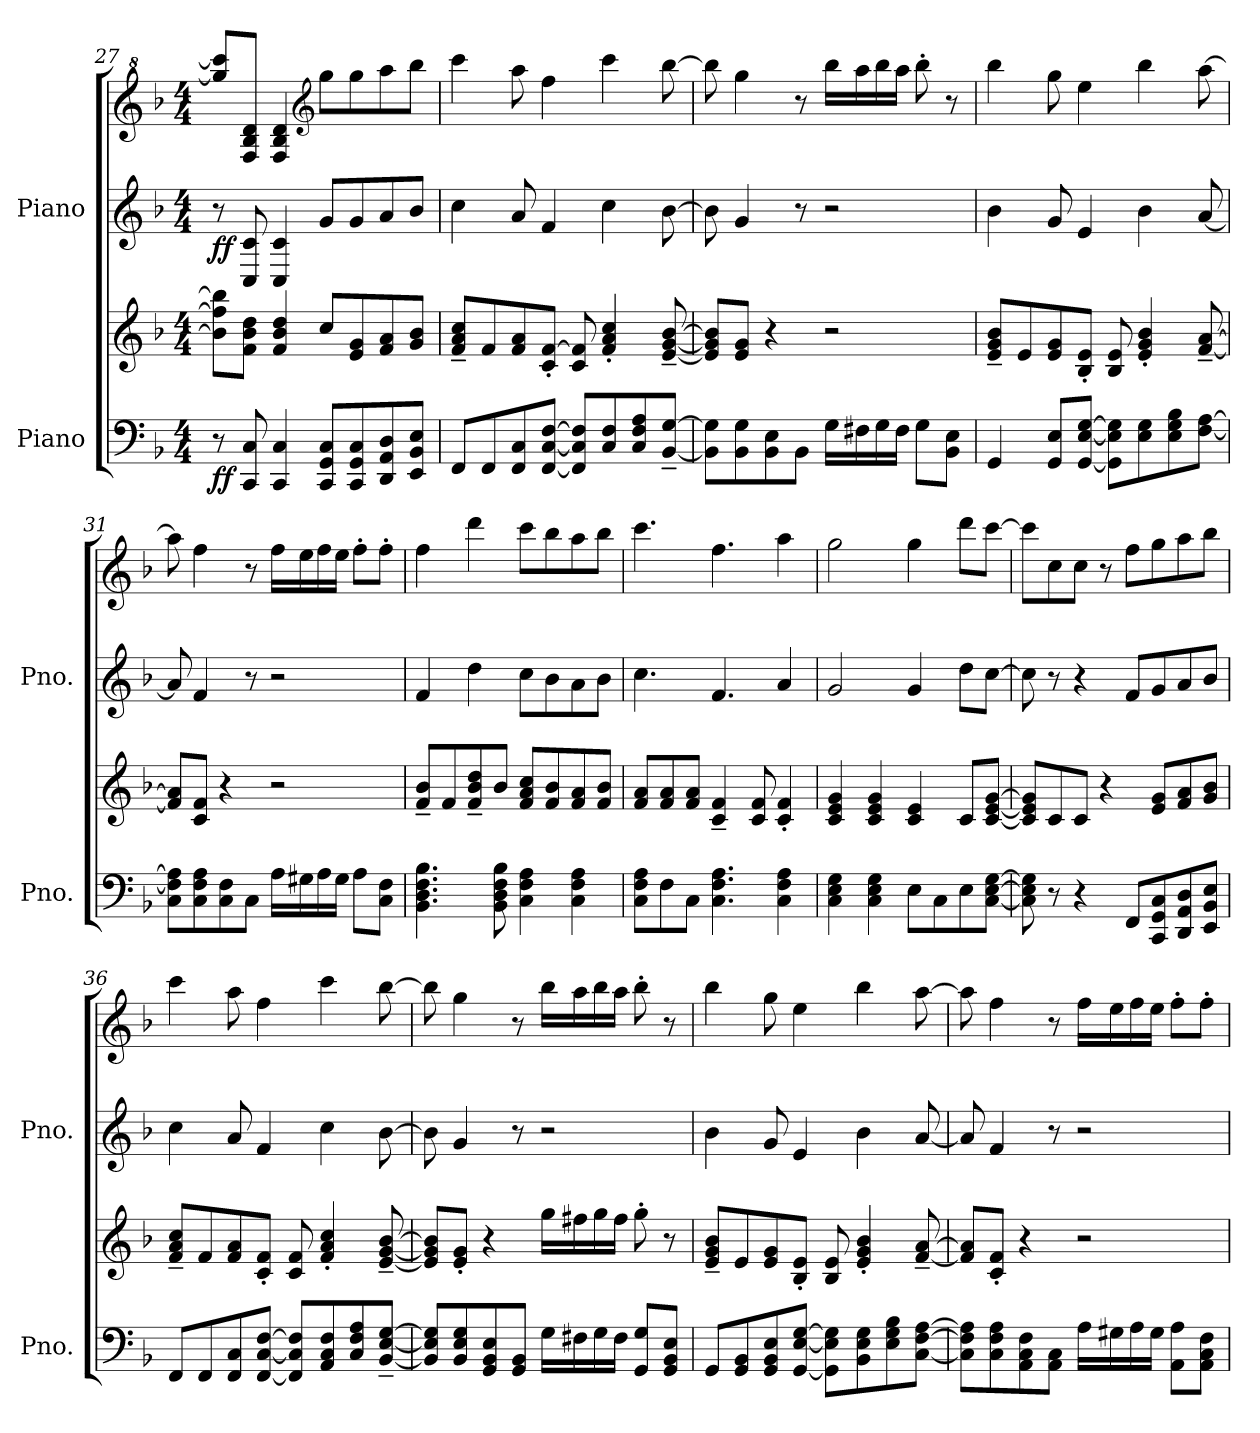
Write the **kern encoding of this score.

**kern	**kern	**dynam	**kern	**kern	**dynam
*part2	*part2	*part2	*part1	*part1	*part1
*staff4	*staff3	*staff3/4	*staff2	*staff1	*staff1/2
*I"Piano	*	*	*I"Piano	*	*
*I'Pno.	*	*	*I'Pno.	*	*
*clefF4	*clefG2	*	*clefG2	*clefG^2	*
*k[b-]	*k[b-]	*	*k[b-]	*k[b-]	*
*M4/4	*M4/4	*	*M4/4	*M4/4	*
=27	=27	=27	=27	=27	=27
!	!	!LO:DY:b=2	!	!	!
!	!	!LO:DY:n=1:b	!	!	!LO:DY:b=2
!	!	!	!	!	!LO:DY:n=1:b
8r	8b-\] 8ff\] 8bb-\]L	f f	8r	8ggg/] 8cccc/]L	f f
8CC/ 8C/	8f\ 8b-\ 8dd\J	.	8C/ 8c/	8f/ 8b-/ 8dd/J	.
4CC/ 4C/	4f/ 4b-/ 4dd/	.	4C/ 4c/	4f/ 4b-/ 4dd/	.
*	*	*	*	*clefG2	*
8CC/ 8GG/ 8C/L	8cc/L	.	8g/L	8gg\L	.
8CC/ 8GG/ 8C/	8e/ 8g/	.	8g/	8gg\	.
8DD/ 8AA/ 8D/	8f/ 8a/	.	8a/	8aa\	.
8EE/ 8BB-/ 8E/J	8g/ 8b-/J	.	8b-/J	8bb-\J	.
!!LO:LB:g=z
=28	=28	=28	=28	=28	=28
8FF/L	8f/~ 8a/~ 8cc/~L	.	4cc\	4ccc\	.
8FF/	8f/	.	.	.	.
8FF/ 8C/	8f/ 8a/	.	8a/	8aa\	.
[8FF/ [8C/ [8F/J	8c/' [8f/'J	.	4f/	4ff\	.
8FF/] 8C/] 8F/]L	8c/ 8f/]	.	.	.	.
8C/ 8F/	4f/' 4a/' 4cc/'	.	4cc\	4ccc\	.
8C/ 8F/ 8A/	.	.	.	.	.
[8BB-/~ [8G/~J	[8e/~ [8g/~ [8b-/~	.	[8b-\	[8bb-\	.
=29	=29	=29	=29	=29	=29
8BB-\] 8G\]L	8e/] 8g/] 8b-/]L	.	8b-\]	8bb-\]	.
8BB-\ 8G\	8e/ 8g/J	.	4g/	4gg\	.
8BB-\ 8E\	4r	.	.	.	.
8BB-\J	.	.	8r	8r	.
16G\LL	2r	.	2r	16bb-\LL	.
16F#X\	.	.	.	16aa\	.
16G\	.	.	.	16bb-\	.
16F#\JJ	.	.	.	16aa\JJ	.
8G\L	.	.	.	8bb-'\	.
8BB-\ 8E\J	.	.	.	8r	.
=30	=30	=30	=30	=30	=30
4GG/	8e/~ 8g/~ 8b-/~L	.	4b-\	4bb-\	.
.	8e/	.	.	.	.
8GG/ 8E/L	8e/ 8g/	.	8g/	8gg\	.
[8GG/ [8E/ [8G/J	8B-/' 8e/'J	.	4e/	4ee\	.
8GG\] 8E\] 8G\]L	8B-/ 8e/	.	.	.	.
8E\ 8G\	4e/' 4g/' 4b-/'	.	4b-\	4bb-\	.
8E\ 8G\ 8B-\	.	.	.	.	.
[8F\ [8A\J	[8f/~ [8a/~	.	[8a/	[8aa\	.
=31	=31	=31	=31	=31	=31
8C\ 8F\] 8A\]L	8f/] 8a/]L	.	8a/]	8aa\]	.
8C\ 8F\ 8A\	8c/ 8f/J	.	4f/	4ff\	.
8C\ 8F\	4r	.	.	.	.
8C\J	.	.	8r	8r	.
16A\LL	2r	.	2r	16ff\LL	.
16G#X\	.	.	.	16ee\	.
16A\	.	.	.	16ff\	.
16G#\JJ	.	.	.	16ee\JJ	.
8A\L	.	.	.	8ff'\L	.
8C\ 8F\J	.	.	.	8ff'\J	.
!!LO:PB:g=z
=32	=32	=32	=32	=32	=32
4.BB-\ 4.D\ 4.F\ 4.B-\	8f/~ 8b-/~L	.	4f/	4ff\	.
.	8f/	.	.	.	.
.	8f/~ 8b-/~ 8dd/~	.	4dd\	4ddd\	.
8BB-\ 8D\ 8F\ 8B-\	8b-/J	.	.	.	.
4C\ 4F\ 4A\	8f/ 8a/ 8cc/L	.	8cc\L	8ccc\L	.
.	8f/ 8b-/	.	8b-\	8bb-\	.
4C\ 4F\ 4A\	8f/ 8a/	.	8a\	8aa\	.
.	8f/ 8b-/J	.	8b-\J	8bb-\J	.
=33	=33	=33	=33	=33	=33
8C\ 8F\ 8A\L	8f/ 8a/L	.	4.cc\	4.ccc\	.
8F\	8f/ 8a/	.	.	.	.
8C\J	8f/ 8a/J	.	.	.	.
4.C\ 4.F\ 4.A\	4c/~ 4f/~	.	4.f/	4.ff\	.
.	8c/ 8f/	.	.	.	.
4C\ 4F\ 4A\	4c/' 4f/'	.	4a/	4aa\	.
=34	=34	=34	=34	=34	=34
4C\ 4E\ 4G\	4c/ 4e/ 4g/	.	2g/	2gg\	.
4C\ 4E\ 4G\	4c/ 4e/ 4g/	.	.	.	.
8E\L	4c/ 4e/	.	4g/	4gg\	.
8C\	.	.	.	.	.
8E\	8c/L	.	8dd\L	8ddd\L	.
[8C\ [8E\ [8G\J	[8c/ [8e/ [8g/J	.	[8cc\J	[8ccc\J	.
=35	=35	=35	=35	=35	=35
8C\] 8E\] 8G\]	8c/] 8e/] 8g/]L	.	8cc\]	8ccc\L]	.
8r	8c/	.	8r	8cc\	.
4r	8c/J	.	4r	8cc\J	.
.	4r	.	.	8r	.
8FF/L	.	.	8f/L	8ff\L	.
8CC/ 8GG/ 8C/	8e/ 8g/L	.	8g/	8gg\	.
8DD/ 8AA/ 8D/	8f/ 8a/	.	8a/	8aa\	.
8EE/ 8BB-/ 8E/J	8g/ 8b-/J	.	8b-/J	8bb-\J	.
=36	=36	=36	=36	=36	=36
8FF/L	8f/~ 8a/~ 8cc/~L	.	4cc\	4ccc\	.
8FF/	8f/	.	.	.	.
8FF/ 8C/	8f/ 8a/	.	8a/	8aa\	.
[8FF/ [8C/ [8F/J	8c/' 8f/'J	.	4f/	4ff\	.
8FF/] 8C/] 8F/]L	8c/ 8f/	.	.	.	.
8AA/ 8C/ 8F/	4f/' 4a/' 4cc/'	.	4cc\	4ccc\	.
8C/ 8F/ 8A/	.	.	.	.	.
[8BB-/~ [8E/~ [8G/~J	[8e/~ [8g/~ [8b-/~	.	[8b-\	[8bb-\	.
!!LO:LB:g=z
=37	=37	=37	=37	=37	=37
8BB-/] 8E/] 8G/]L	8e/] 8g/] 8b-/]L	.	8b-\]	8bb-\]	.
8BB-/ 8E/ 8G/	8e/' 8g/'J	.	4g/	4gg\	.
8GG/ 8BB-/ 8E/	4r	.	.	.	.
8GG/ 8BB-/J	.	.	8r	8r	.
16G\LL	16gg\LL	.	2r	16bb-\LL	.
16F#X\	16ff#X\	.	.	16aa\	.
16G\	16gg\	.	.	16bb-\	.
16F#\JJ	16ff#\JJ	.	.	16aa\JJ	.
8GG/ 8G/L	8gg'\	.	.	8bb-'\	.
8GG/ 8BB-/ 8E/J	8r	.	.	8r	.
=38	=38	=38	=38	=38	=38
8GG/L	8e/~ 8g/~ 8b-/~L	.	4b-\	4bb-\	.
8GG/ 8BB-/	8e/	.	.	.	.
8GG/ 8BB-/ 8E/	8e/ 8g/	.	8g/	8gg\	.
[8GG/ [8E/ [8G/J	8B-/' 8e/'J	.	4e/	4ee\	.
8GG\] 8E\] 8G\]L	8B-/ 8e/	.	.	.	.
8BB-\ 8E\ 8G\	4e/' 4g/' 4b-/'	.	4b-\	4bb-\	.
8E\ 8G\ 8B-\	.	.	.	.	.
[8C\ [8F\ [8A\J	[8f/~ [8a/~	.	[8a/	[8aa\	.
=39	=39	=39	=39	=39	=39
8C\] 8F\] 8A\]L	8f/] 8a/]L	.	8a/]	8aa\]	.
8C\ 8F\ 8A\	8c/' 8f/'J	.	4f/	4ff\	.
8AA\ 8C\ 8F\	4r	.	.	.	.
8AA\ 8C\J	.	.	8r	8r	.
16A\LL	2r	.	2r	16ff\LL	.
16G#X\	.	.	.	16ee\	.
16A\	.	.	.	16ff\	.
16G#\JJ	.	.	.	16ee\JJ	.
8AA\ 8A\L	.	.	.	8ff'\L	.
8AA\ 8C\ 8F\J	.	.	.	8ff'\J	.
=	=	=	=	=	=
*-	*-	*-	*-	*-	*-
